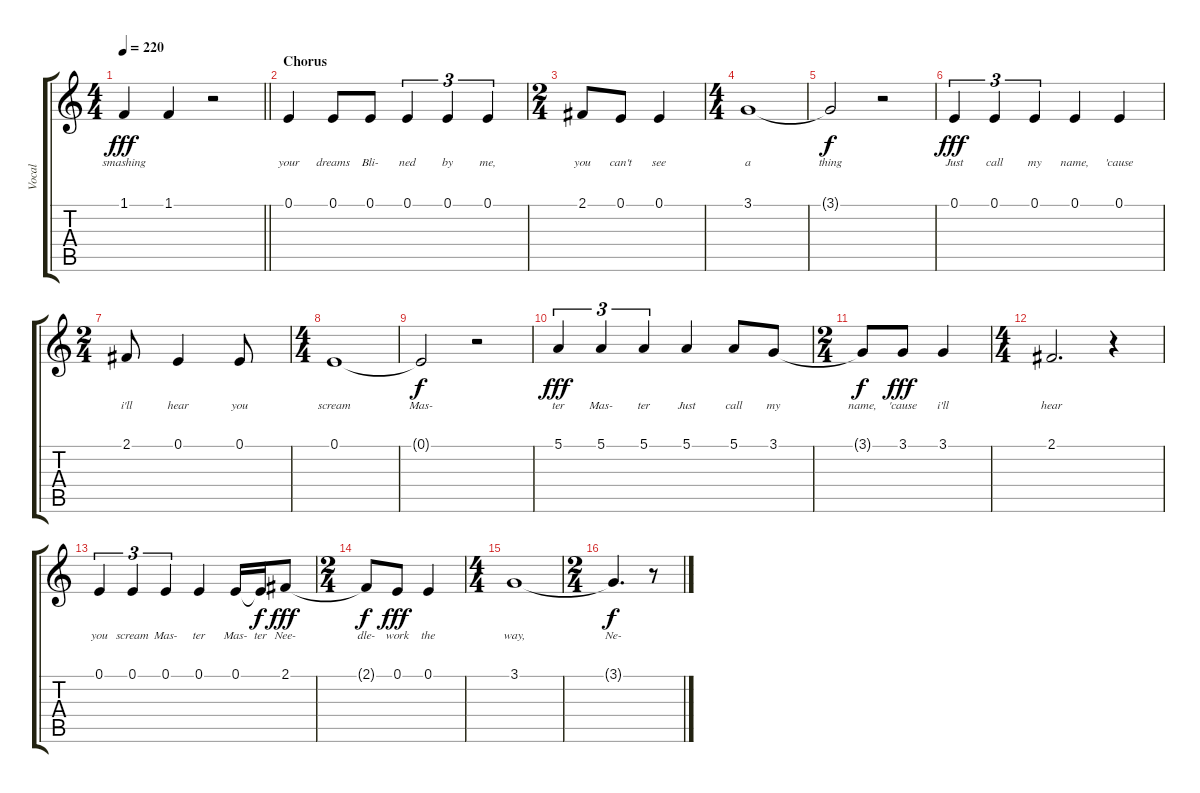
\track ("Vocal" "Vocal") {instrument lead6voice}
\staff {score tabs}
\tuning (E4 B3 G3 D3 A2 E2) {hide}
\ts (4 4)
\tempo 220
\clef g2
\barLineRight lightlight
\ks c
1.1.4{lyrics (0 "smashing") lyrics (1 "") lyrics (2 "") lyrics (3 "") lyrics (4 "") dy fff} 1.1.4{lyrics (0 "") lyrics (1 "") lyrics (2 "") lyrics (3 "") lyrics (4 "")} r.2 |
\section ("" "Chorus")
0.1.4{lyrics (0 "your") lyrics (1 "") lyrics (2 "") lyrics (3 "") lyrics (4 "")} 0.1.8{lyrics (0 "dreams") lyrics (1 "") lyrics (2 "") lyrics (3 "") lyrics (4 "")} 0.1.8{lyrics (0 "Bli-") lyrics (1 "") lyrics (2 "") lyrics (3 "") lyrics (4 "")} 0.1.4{tu (3 2) lyrics (0 "ned") lyrics (1 "") lyrics (2 "") lyrics (3 "") lyrics (4 "")} 0.1.4{tu (3 2) lyrics (0 "by") lyrics (1 "") lyrics (2 "") lyrics (3 "") lyrics (4 "")} 0.1.4{tu (3 2) lyrics (0 "me,") lyrics (1 "") lyrics (2 "") lyrics (3 "") lyrics (4 "")} |
\ts (2 4)
2.1.8{lyrics (0 "you") lyrics (1 "") lyrics (2 "") lyrics (3 "") lyrics (4 "")} 0.1.8{lyrics (0 "can't") lyrics (1 "") lyrics (2 "") lyrics (3 "") lyrics (4 "")} 0.1.4{lyrics (0 "see") lyrics (1 "") lyrics (2 "") lyrics (3 "") lyrics (4 "")} |
\ts (4 4)
3.1.1{lyrics (0 "a") lyrics (1 "") lyrics (2 "") lyrics (3 "") lyrics (4 "")} |
3.1{t}.2{lyrics (0 "thing") lyrics (1 "") lyrics (2 "") lyrics (3 "") lyrics (4 "") dy f} r.2 |
0.1.4{tu (3 2) lyrics (0 "Just") lyrics (1 "") lyrics (2 "") lyrics (3 "") lyrics (4 "") dy fff} 0.1.4{tu (3 2) lyrics (0 "call") lyrics (1 "") lyrics (2 "") lyrics (3 "") lyrics (4 "")} 0.1.4{tu (3 2) lyrics (0 "my") lyrics (1 "") lyrics (2 "") lyrics (3 "") lyrics (4 "")} 0.1.4{lyrics (0 "name,") lyrics (1 "") lyrics (2 "") lyrics (3 "") lyrics (4 "")} 0.1.4{lyrics (0 "'cause") lyrics (1 "") lyrics (2 "") lyrics (3 "") lyrics (4 "")} |
\ts (2 4)
2.1.8{lyrics (0 "i'll") lyrics (1 "") lyrics (2 "") lyrics (3 "") lyrics (4 "")} 0.1.4{lyrics (0 "hear") lyrics (1 "") lyrics (2 "") lyrics (3 "") lyrics (4 "")} 0.1.8{lyrics (0 "you") lyrics (1 "") lyrics (2 "") lyrics (3 "") lyrics (4 "")} |
\ts (4 4)
0.1.1{lyrics (0 "scream") lyrics (1 "") lyrics (2 "") lyrics (3 "") lyrics (4 "")} |
0.1{t}.2{lyrics (0 "Mas-") lyrics (1 "") lyrics (2 "") lyrics (3 "") lyrics (4 "") dy f} r.2 |
5.1.4{tu (3 2) lyrics (0 "ter") lyrics (1 "") lyrics (2 "") lyrics (3 "") lyrics (4 "") dy fff} 5.1.4{tu (3 2) lyrics (0 "Mas-") lyrics (1 "") lyrics (2 "") lyrics (3 "") lyrics (4 "")} 5.1.4{tu (3 2) lyrics (0 "ter") lyrics (1 "") lyrics (2 "") lyrics (3 "") lyrics (4 "")} 5.1.4{lyrics (0 "Just") lyrics (1 "") lyrics (2 "") lyrics (3 "") lyrics (4 "")} 5.1.8{lyrics (0 "call") lyrics (1 "") lyrics (2 "") lyrics (3 "") lyrics (4 "")} 3.1.8{lyrics (0 "my") lyrics (1 "") lyrics (2 "") lyrics (3 "") lyrics (4 "")} |
\ts (2 4)
3.1{t}.8{lyrics (0 "name,") lyrics (1 "") lyrics (2 "") lyrics (3 "") lyrics (4 "") dy f} 3.1.8{lyrics (0 "'cause") lyrics (1 "") lyrics (2 "") lyrics (3 "") lyrics (4 "") dy fff} 3.1.4{lyrics (0 "i'll") lyrics (1 "") lyrics (2 "") lyrics (3 "") lyrics (4 "")} |
\ts (4 4)
2.1.2{d lyrics (0 "hear") lyrics (1 "") lyrics (2 "") lyrics (3 "") lyrics (4 "")} r.4 |
0.1.4{tu (3 2) lyrics (0 "you") lyrics (1 "") lyrics (2 "") lyrics (3 "") lyrics (4 "")} 0.1.4{tu (3 2) lyrics (0 "scream") lyrics (1 "") lyrics (2 "") lyrics (3 "") lyrics (4 "")} 0.1.4{tu (3 2) lyrics (0 "Mas-") lyrics (1 "") lyrics (2 "") lyrics (3 "") lyrics (4 "")} 0.1.4{lyrics (0 "ter") lyrics (1 "") lyrics (2 "") lyrics (3 "") lyrics (4 "")} 0.1.16{lyrics (0 "Mas-") lyrics (1 "") lyrics (2 "") lyrics (3 "") lyrics (4 "")} 0.1{t}.16{lyrics (0 "ter") lyrics (1 "") lyrics (2 "") lyrics (3 "") lyrics (4 "") dy f} 2.1.8{lyrics (0 "Nee-") lyrics (1 "") lyrics (2 "") lyrics (3 "") lyrics (4 "") dy fff} |
\ts (2 4)
2.1{t}.8{lyrics (0 "dle-") lyrics (1 "") lyrics (2 "") lyrics (3 "") lyrics (4 "") dy f} 0.1.8{lyrics (0 "work") lyrics (1 "") lyrics (2 "") lyrics (3 "") lyrics (4 "") dy fff} 0.1.4{lyrics (0 "the") lyrics (1 "") lyrics (2 "") lyrics (3 "") lyrics (4 "")} |
\ts (4 4)
3.1.1{lyrics (0 "way,") lyrics (1 "") lyrics (2 "") lyrics (3 "") lyrics (4 "")} |
\ts (2 4)
3.1{t}.4{d lyrics (0 "Ne-") lyrics (1 "") lyrics (2 "") lyrics (3 "") lyrics (4 "") dy f} r.8
